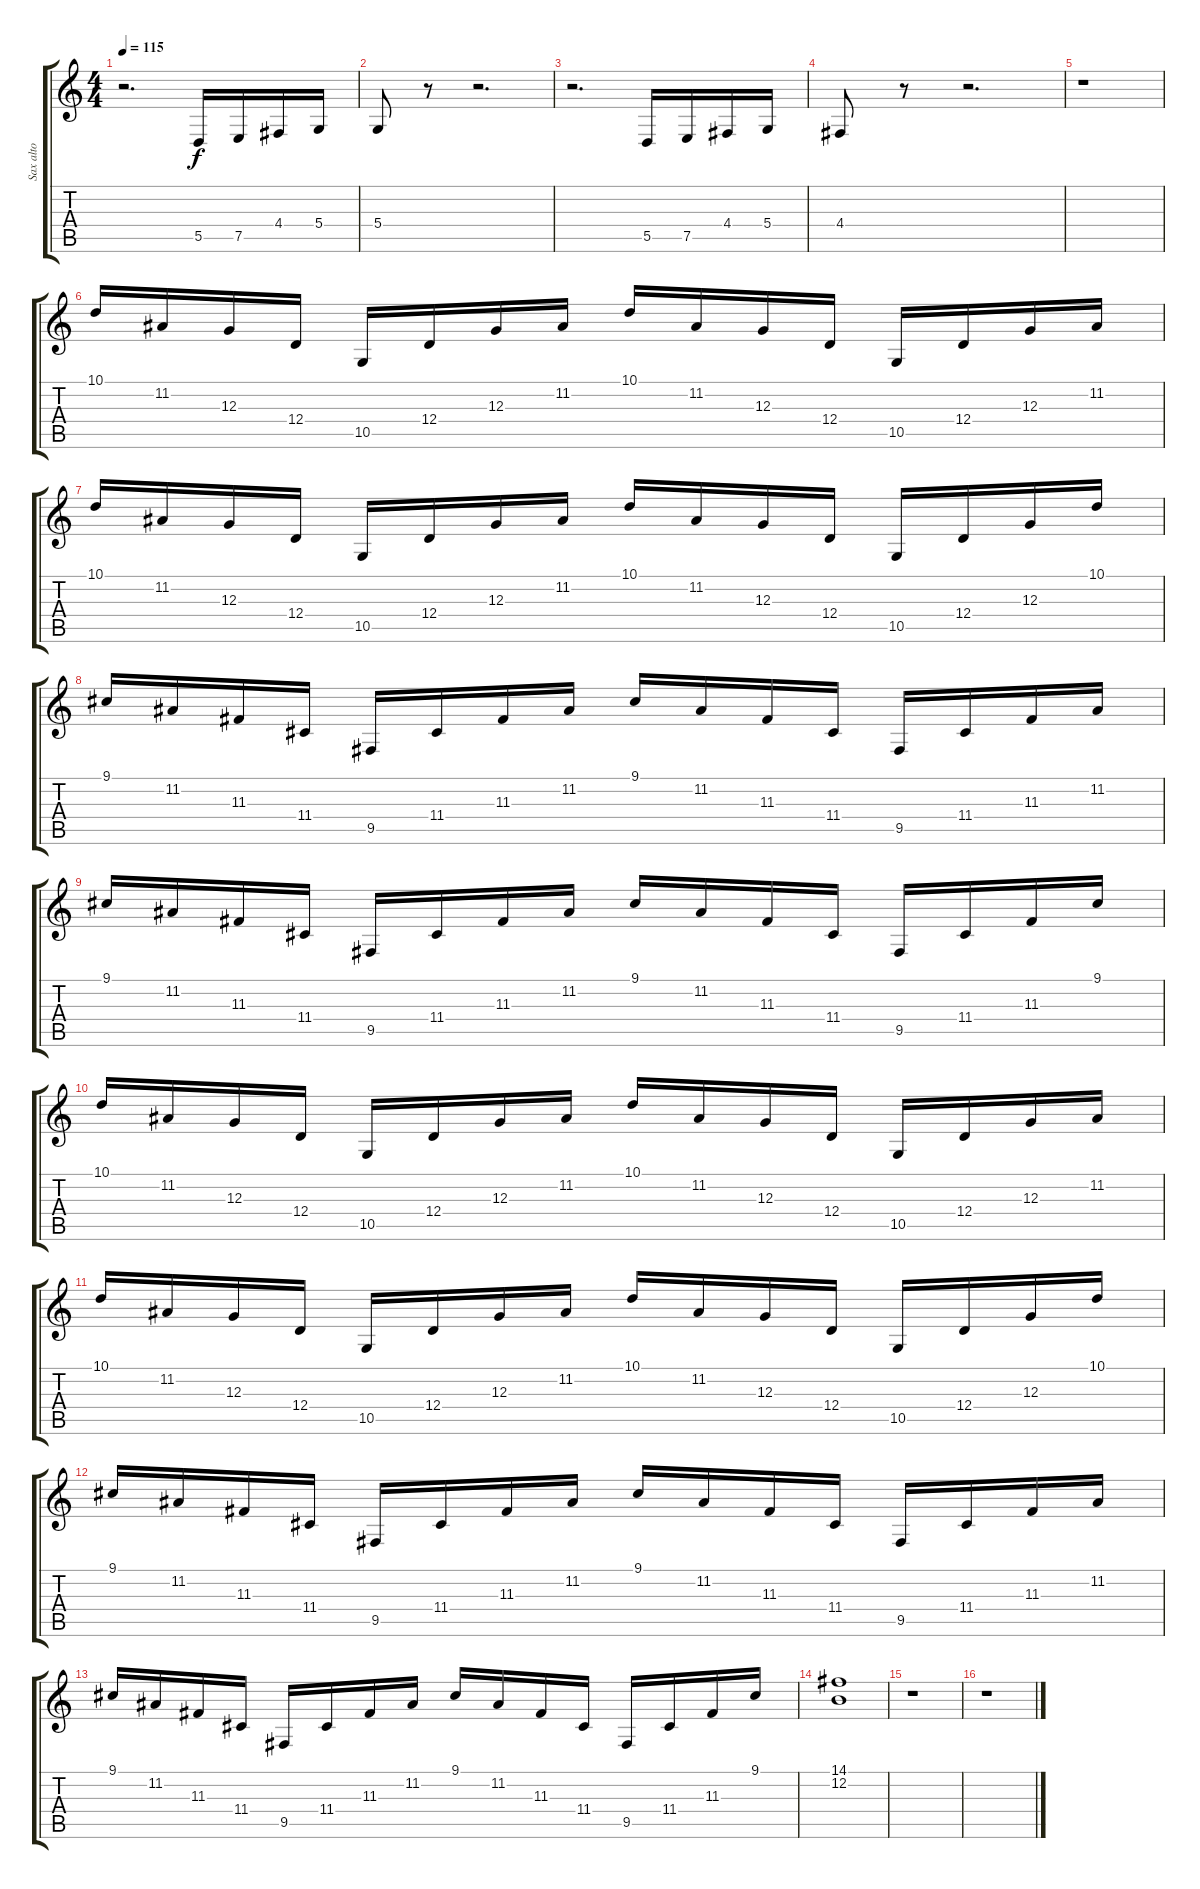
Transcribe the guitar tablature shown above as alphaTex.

\track ("Sax alto" "Sax alto") {instrument altosax}
\staff {score tabs}
\tuning (E4 B3 G3 D3 A2 E2) {hide}
\ts (4 4)
\tempo 115
\clef g2
\ks c
r.2{d dy f} 5.5.16 7.5.16 4.4.16 5.4.16 |
5.4.8 r.8 r.2{d} |
r.2{d} 5.5.16 7.5.16 4.4.16 5.4.16 |
4.4.8 r.8 r.2{d} |
r.1 |
\section ("" "")
10.1.16 11.2.16 12.3.16 12.4.16 10.5.16 12.4.16 12.3.16 11.2.16 10.1.16 11.2.16 12.3.16 12.4.16 10.5.16 12.4.16 12.3.16 11.2.16 |
10.1.16 11.2.16 12.3.16 12.4.16 10.5.16 12.4.16 12.3.16 11.2.16 10.1.16 11.2.16 12.3.16 12.4.16 10.5.16 12.4.16 12.3.16 10.1.16 |
9.1.16 11.2.16 11.3.16 11.4.16 9.5.16 11.4.16 11.3.16 11.2.16 9.1.16 11.2.16 11.3.16 11.4.16 9.5.16 11.4.16 11.3.16 11.2.16 |
9.1.16 11.2.16 11.3.16 11.4.16 9.5.16 11.4.16 11.3.16 11.2.16 9.1.16 11.2.16 11.3.16 11.4.16 9.5.16 11.4.16 11.3.16 9.1.16 |
10.1.16 11.2.16 12.3.16 12.4.16 10.5.16 12.4.16 12.3.16 11.2.16 10.1.16 11.2.16 12.3.16 12.4.16 10.5.16 12.4.16 12.3.16 11.2.16 |
10.1.16 11.2.16 12.3.16 12.4.16 10.5.16 12.4.16 12.3.16 11.2.16 10.1.16 11.2.16 12.3.16 12.4.16 10.5.16 12.4.16 12.3.16 10.1.16 |
9.1.16 11.2.16 11.3.16 11.4.16 9.5.16 11.4.16 11.3.16 11.2.16 9.1.16 11.2.16 11.3.16 11.4.16 9.5.16 11.4.16 11.3.16 11.2.16 |
9.1.16 11.2.16 11.3.16 11.4.16 9.5.16 11.4.16 11.3.16 11.2.16 9.1.16 11.2.16 11.3.16 11.4.16 9.5.16 11.4.16 11.3.16 9.1.16 |
(14.1 12.2).1 |
r.1 |
r.1
